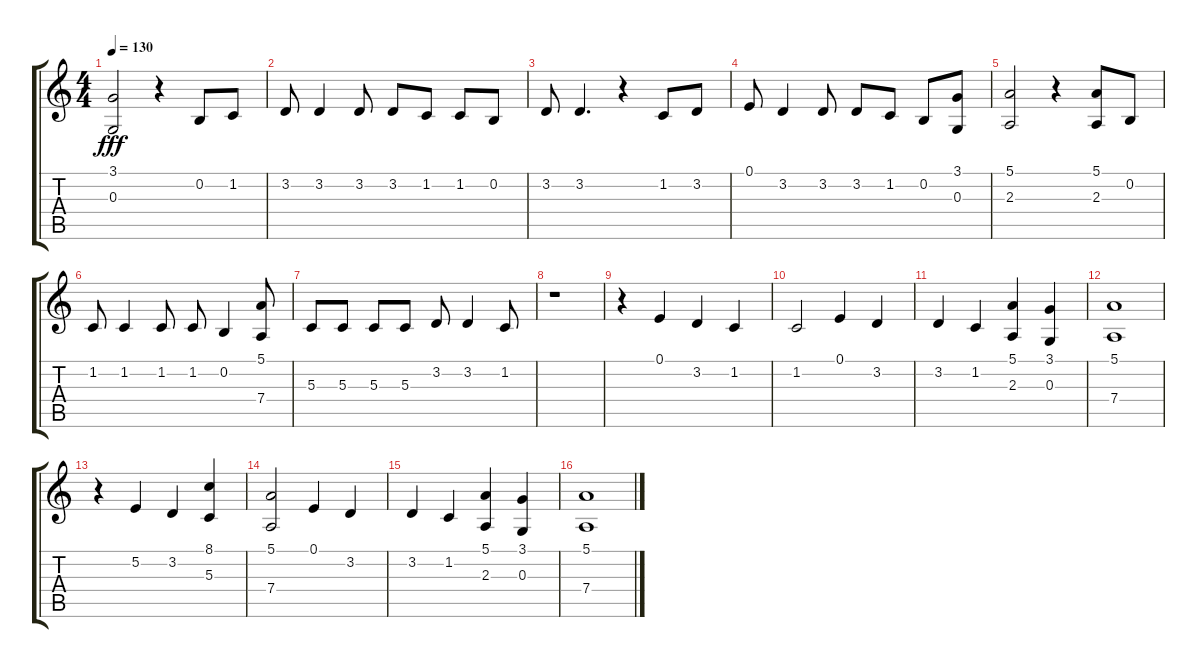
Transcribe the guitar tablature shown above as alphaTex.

\track "" {instrument honkytonkpiano}
\staff {score tabs}
\tuning (E4 B3 G3 D3 A2 E2) {hide}
\ts (4 4)
\tempo 130
\clef g2
\ks c
(3.1 0.3).2{dy fff} r.4 0.2.8 1.2.8 |
3.2.8 3.2.4 3.2.8 3.2.8 1.2.8 1.2.8 0.2.8 |
3.2.8 3.2.4{d} r.4 1.2.8 3.2.8 |
0.1.8 3.2.4 3.2.8 3.2.8 1.2.8 0.2.8 (3.1 0.3).8 |
(5.1 2.3).2 r.4 (5.1 2.3).8 0.2.8 |
1.2.8 1.2.4 1.2.8 1.2.8 0.2.4 (5.1 7.4).8 |
5.3.8 5.3.8 5.3.8 5.3.8 3.2.8 3.2.4 1.2.8 |
r.1 |
r.4 0.1.4 3.2.4 1.2.4 |
1.2.2 0.1.4 3.2.4 |
3.2.4 1.2.4 (5.1 2.3).4 (3.1 0.3).4 |
(5.1 7.4).1 |
r.4 5.2.4 3.2.4 (8.1 5.3).4 |
(5.1 7.4).2 0.1.4 3.2.4 |
3.2.4 1.2.4 (5.1 2.3).4 (3.1 0.3).4 |
(5.1 7.4).1
